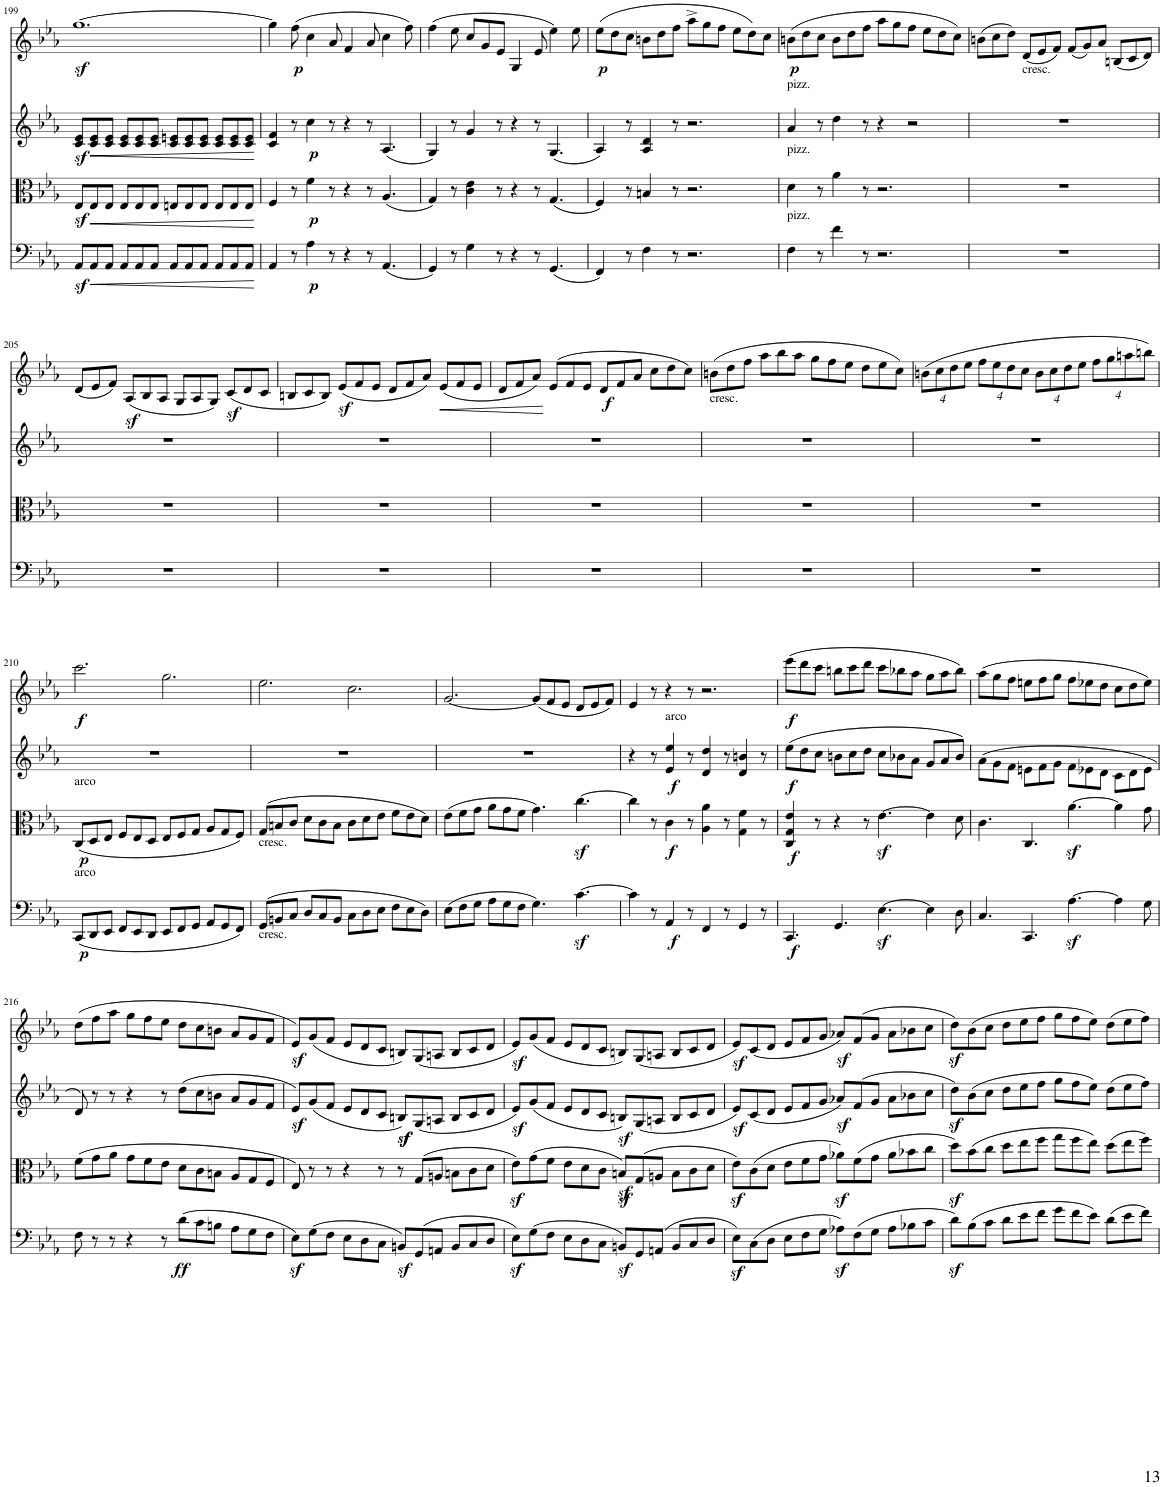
**kern	**dynam	**kern	**dynam	**kern	**dynam	**kern	**dynam
*part4	*part4	*part3	*part3	*part2	*part2	*part1	*part1
*staff4	*staff4	*staff3	*staff3	*staff2	*staff2	*staff1	*staff1
*I"Sampler	*	*I"Sampler	*	*I"Sampler	*	*I"Sampler	*
*I'Samp	*	*I'Samp	*	*I'Samp	*	*I'Samp	*
!!LO:PB:g=z
*clefF4	*	*clefC3	*	*clefG2	*	*clefG2	*
*k[b-e-a-]	*	*k[b-e-a-]	*	*k[b-e-a-]	*	*k[b-e-a-]	*
*M12/8	*	*M12/8	*	*M12/8	*	*M12/8	*
=199	=199	=199	=199	=199	=199	=199	=199
8AA-z</L	.	8E-z</L	.	8c/z< 8e-/z<L	.	[1.ggz<	.
!	!LO:HP:b	!	!LO:HP:b	!	!LO:HP:b	!	!
8AA-/	<	8E-/	<	8c/ 8e-/	<	.	.
8AA-/J	.	8E-/J	.	8c/ 8e-/J	.	.	.
8AA-/L	.	8E-/L	.	8c/ 8e-/L	.	.	.
8AA-/	.	8E-/	.	8c/ 8e-/	.	.	.
8AA-/J	.	8E-/J	.	8c/ 8e-/J	.	.	.
8AA-/L	.	8En/L	.	8c/ 8en/L	.	.	.
8AA-/	.	8E/	.	8c/ 8e/	.	.	.
8AA-/J	.	8E/J	.	8c/ 8e/J	.	.	.
8AA-/L	.	8E/L	.	8c/ 8e/L	.	.	.
8AA-/	.	8E/	.	8c/ 8e/	.	.	.
8AA-/J	.	8E/J	.	8c/ 8e/J	.	.	.
.	[	.	[	.	[	.	.
=200	=200	=200	=200	=200	=200	=200	=200
4AA-/	.	4F/	.	4c/ 4f/	.	4gg\]	.
!	!	!	!	!	!	!	!LO:DY:b
8r	.	8r	.	8r	.	(8ff\	p
!	!LO:DY:b	!	!LO:DY:b	!	!LO:DY:b	!	!
4A-\	p	4f\	p	4cc\	p	4cc\	.
8r	.	8r	.	8r	.	8a-/	.
4r	.	4r	.	4r	.	4f/	.
8r	.	8r	.	8r	.	8a-/	.
(4.AA-/	.	(4.A-/	.	(4.A-/	.	4cc\	.
.	.	.	.	.	.	8ff\)	.
=201	=201	=201	=201	=201	=201	=201	=201
4GG/)	.	4G/)	.	4G/)	.	(4ff\	.
8r	.	8r	.	8r	.	8ee-\	.
4G\	.	4c\ 4e-\	.	4g/	.	8cc/L	.
.	.	.	.	.	.	8g/	.
8r	.	8r	.	8r	.	8e-/J	.
4r	.	4r	.	4r	.	4G/	.
8r	.	8r	.	8r	.	8e-/	.
(4.GG/	.	(4.G/	.	(4.G/	.	4ee-\)	.
.	.	.	.	.	.	8ee-\	.
=202	=202	=202	=202	=202	=202	=202	=202
!	!	!	!	!	!	!	!LO:DY:b
4FF/)	.	4F/)	.	4A-/)	.	(8ee-\L	p
.	.	.	.	.	.	8dd\	.
8r	.	8r	.	8r	.	8cc\J	.
4F\	.	4Bn/	.	4A-/ 4d/	.	8bn\L	.
.	.	.	.	.	.	8dd\	.
8r	.	8r	.	8r	.	8ff\J	.
2.r	.	2.r	.	2.r	.	8aa-^\L	.
.	.	.	.	.	.	8gg\	.
.	.	.	.	.	.	8ff\J	.
.	.	.	.	.	.	8ee-\L	.
.	.	.	.	.	.	8dd\)	.
.	.	.	.	.	.	8cc\J	.
=203	=203	=203	=203	=203	=203	=203	=203
!	!	!	!	!LO:TX:a:t=pizz.	!	!	!
!	!	!LO:TX:a:t=pizz.	!	!	!	!	!
!LO:TX:a:t=pizz.	!	!	!	!	!	!	!
!	!	!	!	!	!	!	!LO:DY:b
4F\	.	4d\	.	4a-/	.	(8bn\L	p
.	.	.	.	.	.	8dd\	.
8r	.	8r	.	8r	.	8cc\J	.
4f\	.	4a-\	.	4dd\	.	8b\L	.
.	.	.	.	.	.	8dd\	.
8r	.	8r	.	8r	.	8ff\J	.
2.r	.	2.r	.	4r	.	8aa-\L	.
.	.	.	.	.	.	8gg\	.
.	.	.	.	2r	.	8ff\J	.
.	.	.	.	.	.	8ee-\L	.
.	.	.	.	.	.	8dd\	.
.	.	.	.	.	.	8cc\J)	.
=204	=204	=204	=204	=204	=204	=204	=204
1.r	.	1.r	.	1.r	.	(8bn\L	.
.	.	.	.	.	.	8cc\	.
.	.	.	.	.	.	8dd\J)	.
!	!	!	!	!	!	!LO:TX:b:t=cresc.	!
.	.	.	.	.	.	(8d/L	.
.	.	.	.	.	.	8e-/	.
.	.	.	.	.	.	8f/J)	.
.	.	.	.	.	.	(8f/L	.
.	.	.	.	.	.	8g/)	.
.	.	.	.	.	.	8a-/J	.
.	.	.	.	.	.	(8Bn/L	.
.	.	.	.	.	.	8c/	.
.	.	.	.	.	.	8d/J)	.
!!LO:LB:g=z
=205	=205	=205	=205	=205	=205	=205	=205
1.r	.	1.r	.	1.r	.	(8d/L	.
.	.	.	.	.	.	8e-/	.
.	.	.	.	.	.	8f/J)	.
.	.	.	.	.	.	(8A-z</L	.
.	.	.	.	.	.	8B-/	.
.	.	.	.	.	.	8A-/J	.
.	.	.	.	.	.	8G/L	.
.	.	.	.	.	.	8A-/	.
.	.	.	.	.	.	8G/J)	.
.	.	.	.	.	.	(8cz</L	.
.	.	.	.	.	.	8d/	.
.	.	.	.	.	.	8c/J	.
=206	=206	=206	=206	=206	=206	=206	=206
1.r	.	1.r	.	1.r	.	8Bn/L	.
.	.	.	.	.	.	8c/	.
.	.	.	.	.	.	8B/J)	.
.	.	.	.	.	.	(8e-z</L	.
.	.	.	.	.	.	8f/	.
.	.	.	.	.	.	8e-/J	.
.	.	.	.	.	.	8d/L	.
.	.	.	.	.	.	8f/	.
.	.	.	.	.	.	8a-/J)	.
!	!	!	!	!	!	!	!LO:HP:b
.	.	.	.	.	.	(8e-/L	<
.	.	.	.	.	.	8f/	.
.	.	.	.	.	.	8e-/J	.
=207	=207	=207	=207	=207	=207	=207	=207
1.r	.	1.r	.	1.r	.	8d/L	.
.	.	.	.	.	.	8f/	.
.	.	.	.	.	.	8a-/J)	.
.	.	.	.	.	.	(8e-/L	[
.	.	.	.	.	.	8f/	.
.	.	.	.	.	.	8e-/J	.
!	!	!	!	!	!	!	!LO:DY:b
.	.	.	.	.	.	8d/L	f
.	.	.	.	.	.	8f/	.
.	.	.	.	.	.	8a-/J	.
.	.	.	.	.	.	8cc\L	.
.	.	.	.	.	.	8dd\	.
.	.	.	.	.	.	8cc\J)	.
=208	=208	=208	=208	=208	=208	=208	=208
!	!	!	!	!	!	!LO:TX:b:t=cresc.	!
1.r	.	1.r	.	1.r	.	(8bn\L	.
.	.	.	.	.	.	8dd\	.
.	.	.	.	.	.	8ff\J	.
.	.	.	.	.	.	8aa-\L	.
.	.	.	.	.	.	8bb-\	.
.	.	.	.	.	.	8aa-\J	.
.	.	.	.	.	.	8gg\L	.
.	.	.	.	.	.	8ff\	.
.	.	.	.	.	.	8ee-\J	.
.	.	.	.	.	.	8dd\L	.
.	.	.	.	.	.	8ee-\	.
.	.	.	.	.	.	8cc\J)	.
=209	=209	=209	=209	=209	=209	=209	=209
*	*	*	*	*	*	*Xbrackettup	*
1.r	.	1.r	.	1.r	.	(32%3bn\L	.
.	.	.	.	.	.	32%3cc\	.
.	.	.	.	.	.	32%3dd\	.
.	.	.	.	.	.	32%3ee-\J	.
.	.	.	.	.	.	32%3ff\L	.
.	.	.	.	.	.	32%3ee-\	.
.	.	.	.	.	.	32%3dd\	.
.	.	.	.	.	.	32%3cc\J	.
.	.	.	.	.	.	32%3b\L	.
.	.	.	.	.	.	32%3cc\	.
.	.	.	.	.	.	32%3dd\	.
.	.	.	.	.	.	32%3ee-\J	.
.	.	.	.	.	.	32%3ff\L	.
.	.	.	.	.	.	32%3gg\	.
.	.	.	.	.	.	32%3aan\	.
.	.	.	.	.	.	32%3bbn\J)	.
!!LO:LB:g=z
=210	=210	=210	=210	=210	=210	=210	=210
!	!	!LO:TX:a:t=arco	!	!	!	!	!
!LO:TX:a:t=arco	!	!	!	!	!	!	!
!	!LO:DY:b	!	!LO:DY:b	!	!	!	!LO:DY:b
(8CC/L	p	(8C/L	p	1.r	.	2.ccc\	f
8DD/	.	8D/	.	.	.	.	.
8EE-/J	.	8E-/J	.	.	.	.	.
8FF/L	.	8F/L	.	.	.	.	.
8EE-/	.	8E-/	.	.	.	.	.
8DD/J	.	8D/J	.	.	.	.	.
8EE-/L	.	8E-/L	.	.	.	2.gg\	.
8FF/	.	8F/	.	.	.	.	.
8GG/J	.	8G/J	.	.	.	.	.
8AA-/L	.	8A-/L	.	.	.	.	.
8GG/	.	8G/	.	.	.	.	.
8FF/J)	.	8F/J)	.	.	.	.	.
=211	=211	=211	=211	=211	=211	=211	=211
!	!	!LO:TX:b:t=cresc.	!	!	!	!	!
!LO:TX:b:t=cresc.	!	!	!	!	!	!	!
(8GG/L	.	(8G/L	.	1.r	.	2.ee-\	.
8BBn/	.	8Bn/	.	.	.	.	.
8C/J	.	8c/J	.	.	.	.	.
8D/L	.	8d\L	.	.	.	.	.
8C/	.	8c\	.	.	.	.	.
8BB/J	.	8B\J	.	.	.	.	.
8C\L	.	8c\L	.	.	.	2.cc\	.
8D\	.	8d\	.	.	.	.	.
8E-\J	.	8e-\J	.	.	.	.	.
8F\L	.	8f\L	.	.	.	.	.
8E-\	.	8e-\	.	.	.	.	.
8D\J)	.	8d\J)	.	.	.	.	.
=212	=212	=212	=212	=212	=212	=212	=212
(8E-\L	.	(8e-\L	.	1.r	.	[2.g/	.
8F\	.	8f\	.	.	.	.	.
8G\J	.	8g\J	.	.	.	.	.
8A-\L	.	8a-\L	.	.	.	.	.
8G\	.	8g\	.	.	.	.	.
8F\J	.	8f\J	.	.	.	.	.
4.G\)	.	4.g\)	.	.	.	(8g/L]	.
.	.	.	.	.	.	8f/	.
.	.	.	.	.	.	8e-/J	.
[4.cz<\	.	[4.ccz<\	.	.	.	8d/L	.
.	.	.	.	.	.	8e-/	.
.	.	.	.	.	.	8f/J)	.
=213	=213	=213	=213	=213	=213	=213	=213
4c\]	.	4cc\]	.	4r	.	4e-/	.
8r	.	8r	.	8r	.	8r	.
!	!	!	!	!LO:TX:a:t=arco	!	!	!
!	!LO:DY:b	!	!LO:DY:b	!	!LO:DY:b	!	!
4AA-/	f	4c\	f	4e-/ 4ee-/	f	4r	.
8r	.	8r	.	8r	.	8r	.
4FF/	.	4A-\ 4a-\	.	4d/ 4dd/	.	2.r	.
8r	.	8r	.	8r	.	.	.
4GG/	.	4G\ 4f\	.	4d/ 4bn/	.	.	.
8r	.	8r	.	8r	.	.	.
=214	=214	=214	=214	=214	=214	=214	=214
!	!LO:DY:b	!	!LO:DY:b	!	!LO:DY:b	!	!LO:DY:b
4.CC/	f	4C/ 4G/ 4e-/	f	(8ee-\L	f	(8eee-\L	f
.	.	.	.	8dd\	.	8ddd\	.
.	.	8r	.	8cc\J	.	8ccc\J	.
4.GG/	.	4r	.	8bn\L	.	8bbn\L	.
.	.	.	.	8cc\	.	8ccc\	.
.	.	8r	.	8dd\J	.	8ddd\J	.
[4.E-z<\	.	[4.e-z<\	.	8cc\L	.	8ccc\L	.
.	.	.	.	8b-X\	.	8bb-X\	.
.	.	.	.	8a-\J	.	8aa-\J	.
4E-\]	.	4e-\]	.	8g/L	.	8gg\L	.
.	.	.	.	8a-/	.	8aa-\	.
8D\	.	8d\	.	8b-/J)	.	8bb-\J)	.
=215	=215	=215	=215	=215	=215	=215	=215
4.C/	.	4.c\	.	(8a-\L	.	(8aa-\L	.
.	.	.	.	8g\	.	8gg\	.
.	.	.	.	8f\J	.	8ff\J	.
4.CC/	.	4.C/	.	8en\L	.	8een\L	.
.	.	.	.	8f\	.	8ff\	.
.	.	.	.	8g\J	.	8gg\J	.
[4.A-z<\	.	[4.a-z<\	.	8f\L	.	8ff\L	.
.	.	.	.	8e-X\	.	8ee-X\	.
.	.	.	.	8d\J	.	8dd\J	.
4A-\]	.	4a-\]	.	8c\L	.	8cc\L	.
.	.	.	.	8d\	.	8dd\	.
8G\	.	8g\	.	8e-\J	.	8ee-\J)	.
!!LO:LB:g=z
=216	=216	=216	=216	=216	=216	=216	=216
8F\	.	(8f\L	.	8d/)	.	(8dd\L	.
8r	.	8g\	.	8r	.	8ff\	.
8r	.	8a-\J	.	8r	.	8aa-\J	.
4r	.	8g\L	.	4r	.	8gg\L	.
.	.	8f\	.	.	.	8ff\	.
8r	.	8e-\J	.	8r	.	8ee-\J	.
!	!LO:DY:b	!	!	!	!	!	!
(8d\L	ff	8d\L	.	(8dd\L	.	8dd\L	.
8c\	.	8c\	.	8cc\	.	8cc\	.
8Bn\J	.	8Bn\J	.	8bn\J	.	8bn\J	.
8A-\L	.	8A-/L	.	8a-/L	.	8a-/L	.
8G\	.	8G/	.	8g/	.	8g/	.
8F\J	.	8F/J	.	8f/J	.	8f/J	.
=217	=217	=217	=217	=217	=217	=217	=217
8E-z<\L)	.	8E-/)	.	8e-z</L)	.	8e-z</L)	.
(8G\	.	8r	.	(8g/	.	(8g/	.
8F\J	.	8r	.	8f/J	.	8f/J	.
8E-\L	.	4r	.	8e-/L	.	8e-/L	.
8D\	.	.	.	8d/	.	8d/	.
8C\J	.	8r	.	8c/J	.	8c/J	.
8BBnz</L)	.	8r	.	8Bnz</L)	.	8Bn/L)	.
(8GG/	.	(8G/L	.	(8G/	.	(8G/	.
8AAn/J	.	8An/J	.	8An/J	.	8An/J	.
8BB/L	.	8Bn\L	.	8B/L	.	8B/L	.
8C/	.	8c\	.	8c/	.	8c/	.
8D/J	.	8d\J	.	8d/J	.	8d/J	.
=218	=218	=218	=218	=218	=218	=218	=218
8E-z<\L)	.	8e-z<\L)	.	8e-z</L)	.	8e-z</L)	.
(8G\	.	(8g\	.	(8g/	.	(8g/	.
8F\J	.	8f\J	.	8f/J	.	8f/J	.
8E-\L	.	8e-\L	.	8e-/L	.	8e-/L	.
8D\	.	8d\	.	8d/	.	8d/	.
8C\J	.	8c\J	.	8c/J	.	8c/J	.
8BBnz</L)	.	8Bnz</L)	.	8Bnz</L)	.	8Bn/L)	.
8GG/	.	(8G/	.	(8G/	.	(8G/	.
(8AAn/J	.	8An/J	.	8An/J	.	8An/J	.
8BB/L	.	8B\L	.	8B/L	.	8B/L	.
8C/	.	8c\	.	8c/	.	8c/	.
8D/J	.	8d\J	.	8d/J	.	8d/J	.
=219	=219	=219	=219	=219	=219	=219	=219
8E-z<\L)	.	8e-z<\L)	.	8e-z</L)	.	8e-z</L)	.
(8C\	.	(8c\	.	(8c/	.	(8c/	.
8D\J	.	8d\J	.	8d/J	.	8d/J	.
8E-\L	.	8e-\L	.	8e-/L	.	8e-/L	.
8F\	.	8f\	.	8f/	.	8f/	.
8G\J	.	8g\J	.	8g/J	.	8g/J	.
8A-Xz<\L)	.	8a-Xz<\L)	.	8a-Xz</L)	.	8a-Xz</L)	.
(8F\	.	(8f\	.	(8f/	.	(8f/	.
8G\J	.	8g\J	.	8g/J	.	8g/J	.
8A-\L	.	8a-\L	.	8a-\L	.	8a-\L	.
8B-X\	.	8b-X\	.	8b-X\	.	8b-X\	.
8c\J	.	8cc\J	.	8cc\J	.	8cc\J	.
=220	=220	=220	=220	=220	=220	=220	=220
8dz<\L)	.	8ddz<\L)	.	8ddz<\L)	.	8ddz<\L)	.
(8B-\	.	(8b-\	.	(8b-\	.	(8b-\	.
8c\J	.	8cc\J	.	8cc\J	.	8cc\J	.
8d\L	.	8dd\L	.	8dd\L	.	8dd\L	.
8e-\	.	8ee-\	.	8ee-\	.	8ee-\	.
8f\J	.	8ff\J	.	8ff\J	.	8ff\J	.
8g\L	.	8gg\L	.	8gg\L	.	8gg\L	.
8f\	.	8ff\	.	8ff\	.	8ff\	.
8e-\J)	.	8ee-\J)	.	8ee-\J)	.	8ee-\J)	.
(8d\L	.	(8dd\L	.	(8dd\L	.	(8dd\L	.
8e-\	.	8ee-\	.	8ee-\	.	8ee-\	.
8f\J)	.	8ff\J)	.	8ff\J)	.	8ff\J)	.
=	=	=	=	=	=	=	=
*-	*-	*-	*-	*-	*-	*-	*-
